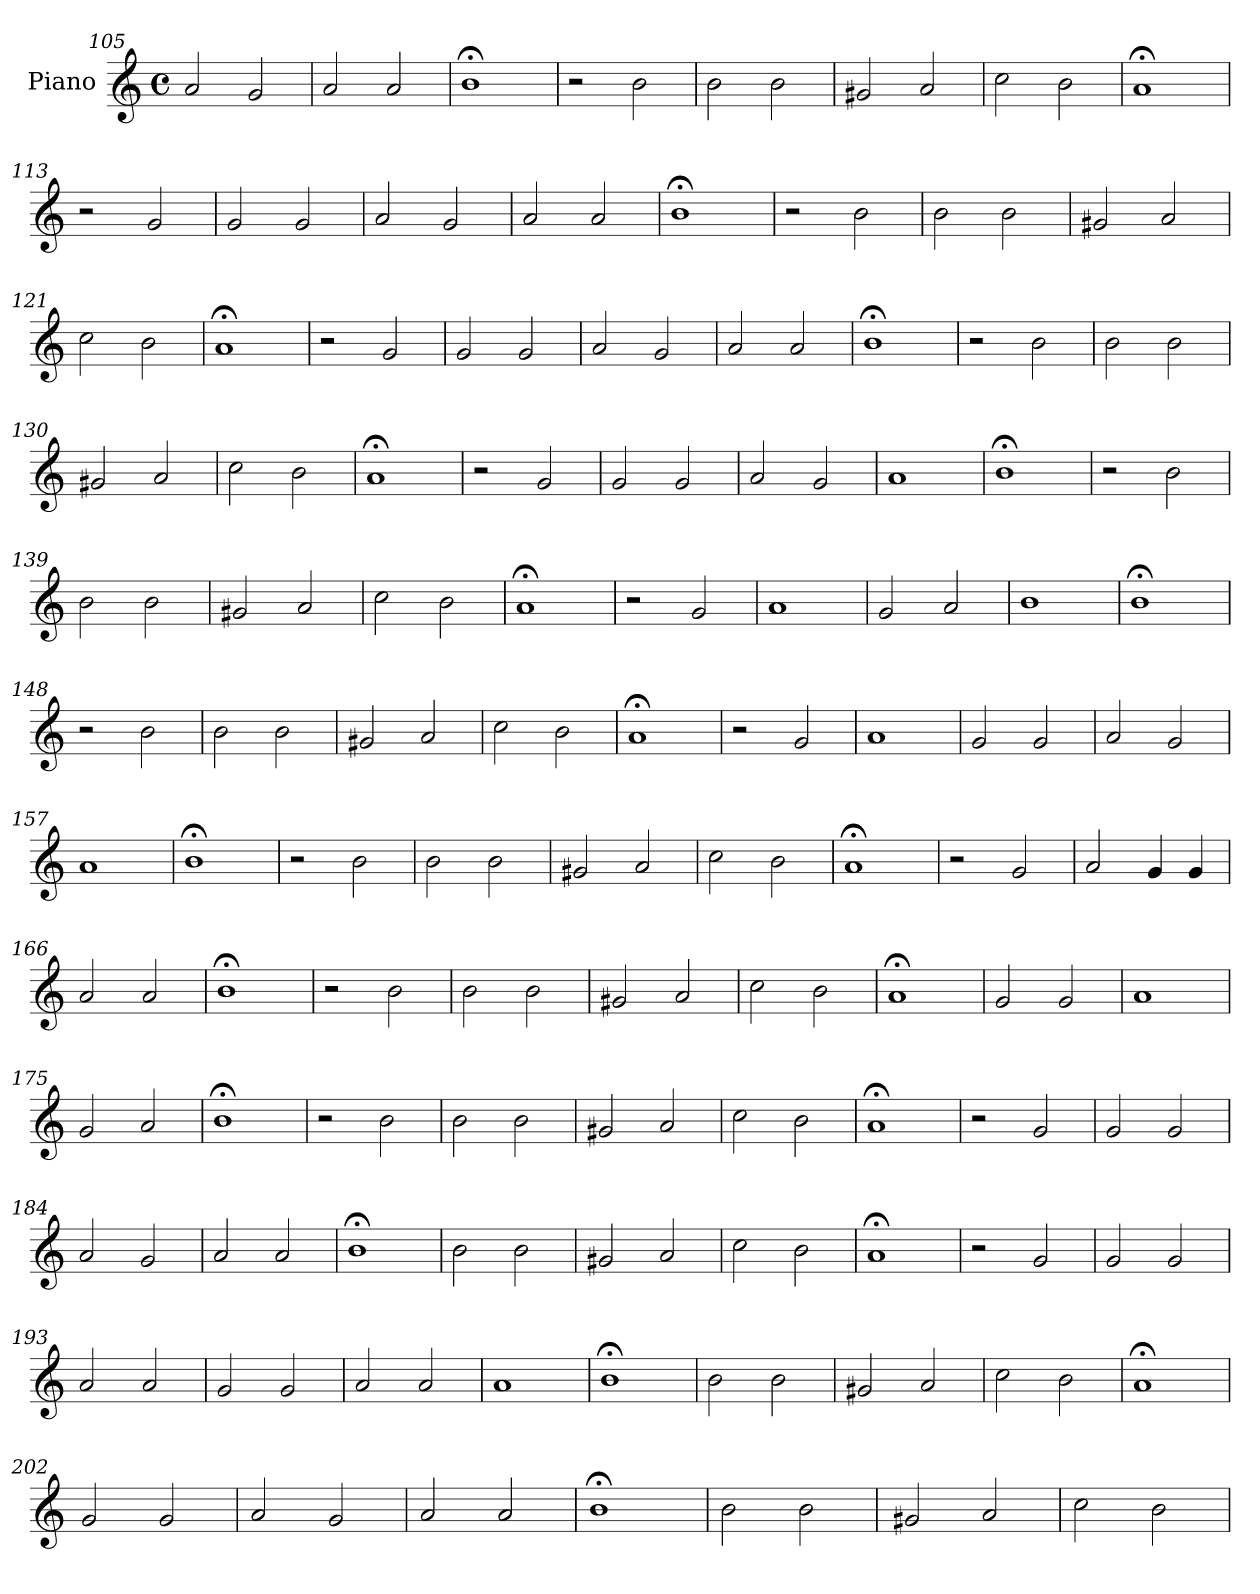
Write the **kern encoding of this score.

**kern
*part1
*staff1
*I"Piano
*I'Pno.
*clefG2
*k[]
*M4/4
*met(c)
=105
2a/
2g/
=106
2a/
2a/
=107
1b;<
=108
2r
2b\
=109
2b\
2b\
=110
2g#X/
2a/
=111
2cc\
2b\
!!LO:LB:g=z
=112
1a;<
=113
2r
2g/
=114
2g/
2g/
=115
2a/
2g/
=116
2a/
2a/
=117
1b;<
=118
2r
2b\
=119
2b\
2b\
=120
2g#X/
2a/
=121
2cc\
2b\
=122
1a;<
=123
2r
2g/
=124
2g/
2g/
=125
2a/
2g/
!!LO:LB:g=z
=126
2a/
2a/
=127
1b;<
=128
2r
2b\
=129
2b\
2b\
=130
2g#X/
2a/
=131
2cc\
2b\
=132
1a;<
=133
2r
2g/
=134
2g/
2g/
=135
2a/
2g/
=136
1a
=137
1b;<
=138
2r
2b\
=139
2b\
2b\
!!LO:PB:g=z
=140
2g#X/
2a/
=141
2cc\
2b\
=142
1a;<
=143
2r
2g/
=144
1a
=145
2g/
2a/
=146
1b
=147
1b;<
=148
2r
2b\
=149
2b\
2b\
=150
2g#X/
2a/
=151
2cc\
2b\
=152
1a;<
=153
2r
2g/
!!LO:LB:g=z
=154
1a
=155
2g/
2g/
=156
2a/
2g/
=157
1a
=158
1b;<
=159
2r
2b\
=160
2b\
2b\
=161
2g#X/
2a/
=162
2cc\
2b\
=163
1a;<
=164
2r
2g/
=165
2a/
4g/
4g/
!!LO:LB:g=z
=166
2a/
2a/
=167
1b;<
=168
2r
2b\
=169
2b\
2b\
=170
2g#X/
2a/
=171
2cc\
2b\
=172
1a;<
=173
2g/
2g/
=174
1a
=175
2g/
2a/
=176
1b;<
=177
2r
2b\
=178
2b\
2b\
=179
2g#X/
2a/
!!LO:LB:g=z
=180
2cc\
2b\
=181
1a;<
=182
2r
2g/
=183
2g/
2g/
=184
2a/
2g/
=185
2a/
2a/
=186
1b;<
=187
2b\
2b\
=188
2g#X/
2a/
=189
2cc\
2b\
=190
1a;<
=191
2r
2g/
=192
2g/
2g/
=193
2a/
2a/
!!LO:LB:g=z
=194
2g/
2g/
=195
2a/
2a/
=196
1a
=197
1b;<
=198
2b\
2b\
=199
2g#X/
2a/
=200
2cc\
2b\
=201
1a;<
=202
2g/
2g/
=203
2a/
2g/
=204
2a/
2a/
=205
1b;<
=206
2b\
2b\
=207
2g#X/
2a/
!!LO:LB:g=z
=208
2cc\
2b\
=
*-
